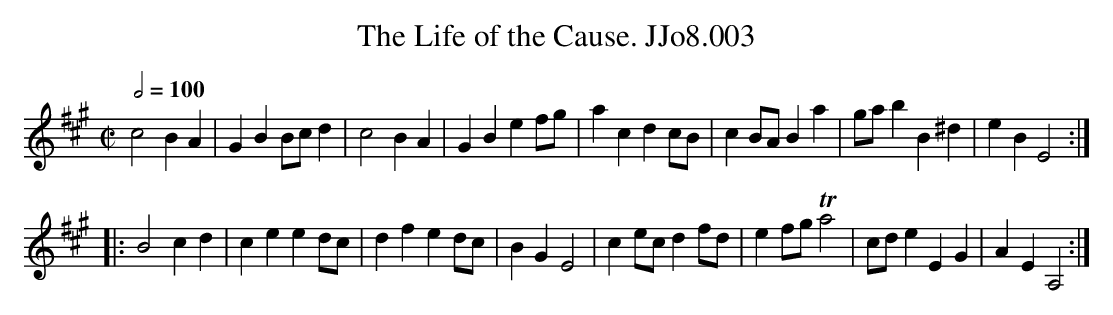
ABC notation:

X:1
T:Life of the Cause. JJo8.003, The
M:C|
L:1/4
Q:1/2=100
K:A
c2BA|GBB/c/d|c2BA|GBef/g/|acdc/B/|cB/A/Ba|g/a/bB^d|eBE2:|
|:B2cd|ceed/c/|dfed/c/|BGE2|ce/c/df/d/|ef/g/Ta2|c/d/eEG|AEA,2:|
